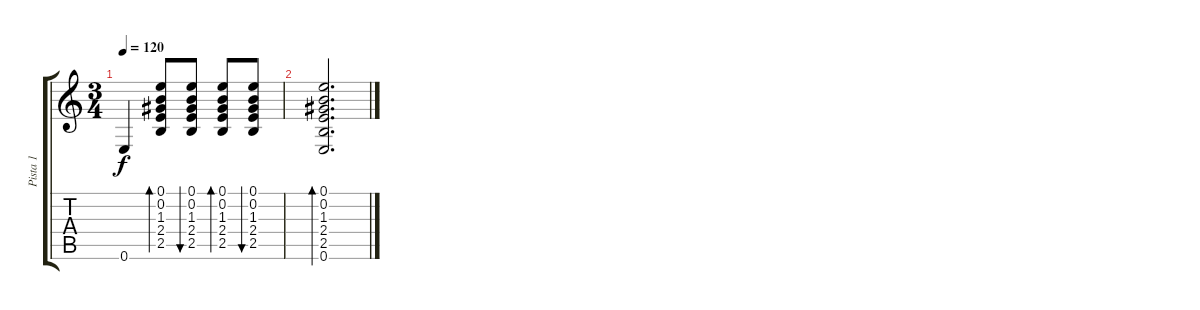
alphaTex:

\track ("Pista 1" "Pista 1") {instrument acousticguitarnylon}
\staff {score tabs}
\tuning (E4 B3 G3 D3 A2 E2) {hide}
\ts (3 4)
\tempo 120
\clef g2
\ks c
0.6.4{dy f} (0.1 0.2 1.3 2.4 2.5).8{bd 120} (0.1 0.2 1.3 2.4 2.5).8{bu 120} (0.1 0.2 1.3 2.4 2.5).8{bd 120} (0.1 0.2 1.3 2.4 2.5).8{bu 120} |
(0.1 0.2 1.3 2.4 2.5 0.6).2{d bd 120}
